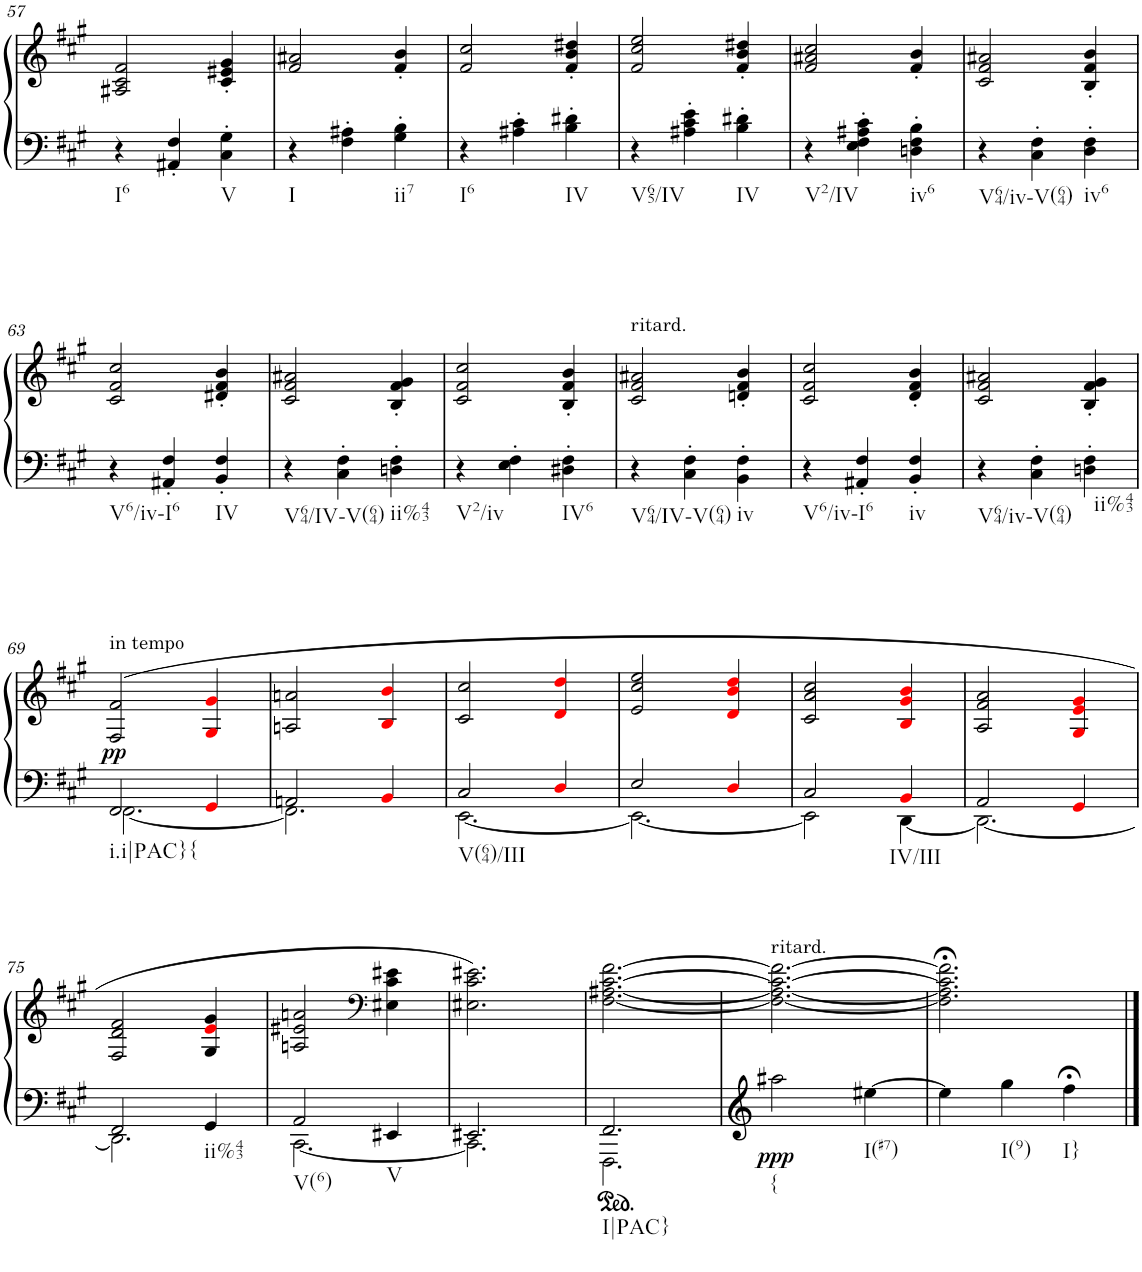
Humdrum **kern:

**kern	**kern	**dynam
*part1	*part1	*part1
*staff2	*staff1	*staff1/2
*I"Piano	*	*
*I'Pno.	*	*
!!LO:PB:g=z
*clefF4	*clefG2	*
*k[f#c#g#]	*k[f#c#g#]	*
*M3/4	*M3/4	*
=57	=57	=57
!LO:TX:b:t=I6	!	!
4r	2A#X/ 2c#/ 2f#/	.
4AA#X/' 4F#/'	.	.
!LO:TX:b:t=V	!	!
4C#\' 4G#\'	4c#/' 4e#X/' 4g#/'	.
=58	=58	=58
!LO:TX:b:t=I	!	!
4r	2f#/ 2a#X/	.
4F#\' 4A#X\'	.	.
!LO:TX:b:t=ii7	!	!
4G#\' 4B\'	4f#/' 4b/'	.
=59	=59	=59
!LO:TX:b:t=I6	!	!
4r	2f#/ 2cc#/	.
4A#X\' 4c#\'	.	.
!LO:TX:b:t=IV	!	!
4B\' 4d#X\'	4f#/' 4b/' 4dd#X/'	.
=60	=60	=60
!LO:TX:b:t=V65/IV	!	!
4r	2f#/ 2cc#/ 2ee/	.
4A#X\' 4c#\' 4e\'	.	.
!LO:TX:b:t=IV	!	!
4B\' 4d#X\'	4f#/' 4b/' 4dd#X/'	.
=61	=61	=61
!LO:TX:b:t=V2/IV	!	!
4r	2f#/ 2a#X/ 2cc#/	.
4E\' 4F#\' 4A#X\' 4c#\'	.	.
!LO:TX:b:t=iv6	!	!
4Dn\' 4F#\' 4B\'	4f#/' 4b/'	.
=62	=62	=62
!LO:TX:b:t=V64/iv-V(64)	!	!
4r	2c#/ 2f#/ 2a#X/	.
4C#\' 4F#\'	.	.
!LO:TX:b:t=iv6	!	!
4D\' 4F#\'	4B/' 4f#/' 4b/'	.
!!LO:LB:g=z
=63	=63	=63
!LO:TX:b:t=V6/iv-I6	!	!
4r	2c#/ 2f#/ 2cc#/	.
4AA#X/' 4F#/'	.	.
!LO:TX:b:t=IV	!	!
4BB/' 4F#/'	4d#X/' 4f#/' 4b/'	.
=64	=64	=64
!LO:TX:b:t=V64/IV-V(64)	!	!
4r	2c#/ 2f#/ 2a#X/	.
4C#\' 4F#\'	.	.
!LO:TX:b:t=ii%43	!	!
4Dn\' 4F#\'	4B/' 4f#/' 4g#/'	.
=65	=65	=65
!LO:TX:b:t=V2/iv	!	!
4r	2c#/ 2f#/ 2cc#/	.
4E\' 4F#\'	.	.
!LO:TX:b:t=IV6	!	!
4D#X\' 4F#\'	4B/' 4f#/' 4b/'	.
=66	=66	=66
!	!LO:TX:a:t=ritard.	!
!LO:TX:b:t=V64/IV-V(64)	!	!
4r	2c#/ 2f#/ 2a#X/	.
4C#\' 4F#\'	.	.
!LO:TX:b:t=iv	!	!
4BB\' 4F#\'	4dn/' 4f#/' 4b/'	.
=67	=67	=67
!LO:TX:b:t=V6/iv-I6	!	!
4r	2c#/ 2f#/ 2cc#/	.
4AA#X/' 4F#/'	.	.
!LO:TX:b:t=iv	!	!
4BB/' 4F#/'	4d/' 4f#/' 4b/'	.
=68	=68	=68
!LO:TX:b:t=V64/iv-V(64)	!	!
4r	2c#/ 2f#/ 2a#X/	.
4C#\' 4F#\'	.	.
!LO:TX:b:t=ii%43	!	!
4Dn\' 4F#\'	4B/' 4f#/' 4g#/'	.
!!LO:LB:g=z
=69	=69	=69
*^	*	*
!	!	!LO:TX:a:t=in tempo	!
!LO:TX:b:t=i.i|PAC}{	!	!	!
!	!	!	!LO:DY:b
2FF#/	[2.FF#\	(2F#/ 2f#/	pp
4GG#i/	.	4G#i/ 4g#i/	.
=70	=70	=70	=70
2AAn/	2.FF#\]	2An/ 2an/	.
4BBi/	.	4Bi/ 4bi/	.
=71	=71	=71	=71
!LO:TX:b:t=V(64)/III	!	!	!
2C#/	[2.EE\	2c#/ 2cc#/	.
4Di/	.	4di/ 4ddi/	.
=72	=72	=72	=72
2E/	2.EE\_	2e/ 2cc#/ 2ee/	.
4Di/	.	4di/ 4bi/ 4ddi/	.
=73	=73	=73	=73
2C#/	2EE\]	2c#/ 2a/ 2cc#/	.
!LO:TX:b:t=IV/III	!	!	!
4BBi/	[4DD\	4Bi/ 4g#i/ 4bi/	.
=74	=74	=74	=74
2AA/	2.DD\_	2A/ 2f#/ 2a/	.
4GG#i/	.	4G#i/ 4ei/ 4g#i/	.
!!LO:LB:g=z
=75	=75	=75	=75
2FF#/	2.DD\]	2F#/ 2d/ 2f#/	.
!LO:TX:b:t=ii%43	!	!	!
4GG#/	.	4G#/ 4ei/ 4g#/	.
=76	=76	=76	=76
!LO:TX:b:t=V(6)	!	!	!
2AA/	[2.CC#\	2An/ 2e#X/ 2an/	.
*	*	*clefF4	*
!LO:TX:b:t=V	!	!	!
4EE#X/	.	4E#X\ 4c#\ 4e#X\	.
=77	=77	=77	=77
2.EE#X/	2.CC#\]	2.E#X\ 2.c#\ 2.e#X\)	.
=78	=78	=78	=78
!LO:TX:b:t=I|PAC}	!	!	!
2.FF#/	2.FFF#\	[2.F#\ [2.A#X\ [2.c#\ [2.f#\	.
=79	=79	=79	=79
!	!	!LO:TX:a:t=ritard.	!
!LO:TX:b:t={	!	!	!
!	!	!	!LO:DY:b=2
*v	*v	*	*
2aa#X\	2.F#\_ 2.A#\_ 2.c#\_ 2.f#\_	ppp
!LO:TX:b:t=I(#7)	!	!
[4ee#X\	.	.
=80	=80	=80
4ee#\]	2.F#\];< 2.A#\];< 2.c#\];< 2.f#\];<	.
!LO:TX:b:t=I(9)	!	!
4gg#\	.	.
!LO:TX:b:t=I}	!	!
4ff#;<\	.	.
==	==	==
*-	*-	*-
